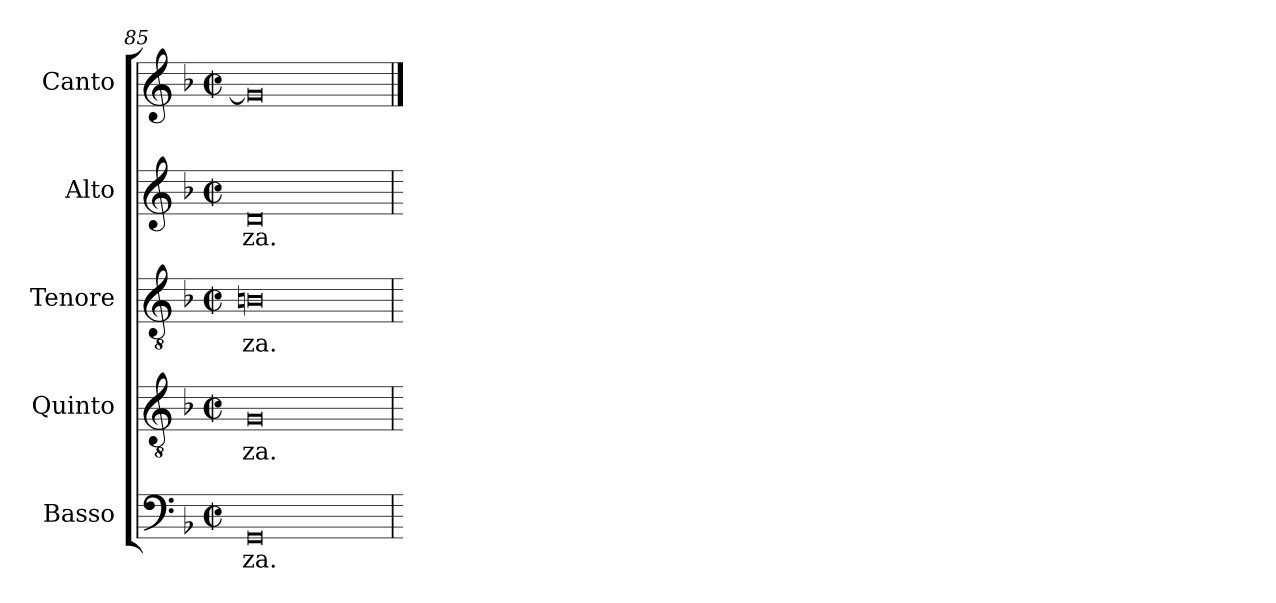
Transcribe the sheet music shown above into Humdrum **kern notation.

**kern	**text	**kern	**text	**kern	**text	**kern	**text	**kern
*part5	*part5	*part4	*part4	*part3	*part3	*part2	*part2	*part1
*staff5	*staff5	*staff4	*staff4	*staff3	*staff3	*staff2	*staff2	*staff1
*I"Basso	*	*I"Quinto	*	*I"Tenore	*	*I"Alto	*	*I"Canto
*clefF4	*	*clefGv2	*	*clefGv2	*	*clefG2	*	*clefG2
*k[b-]	*	*k[b-]	*	*k[b-]	*	*k[b-]	*	*k[b-]
*F:	*	*F:	*	*F:	*	*F:	*	*F:
*M2/2	*	*M2/2	*	*M2/2	*	*M2/2	*	*M2/2
*met(c|)	*	*met(c|)	*	*met(c|)	*	*met(c|)	*	*met(c|)
=85	=85	=85	=85	=85	=85	=85	=85	=85
!	!LO:LY:b:cj	!	!LO:LY:b:cj	!	!LO:LY:b:cj	!	!LO:LY:b:cj	!
0GG	za.	0G	za.	0Bn	za.	0d	-za.	0g]
=	==	=	==	=	==	=	==	==
*-	*-	*-	*-	*-	*-	*-	*-	*-
